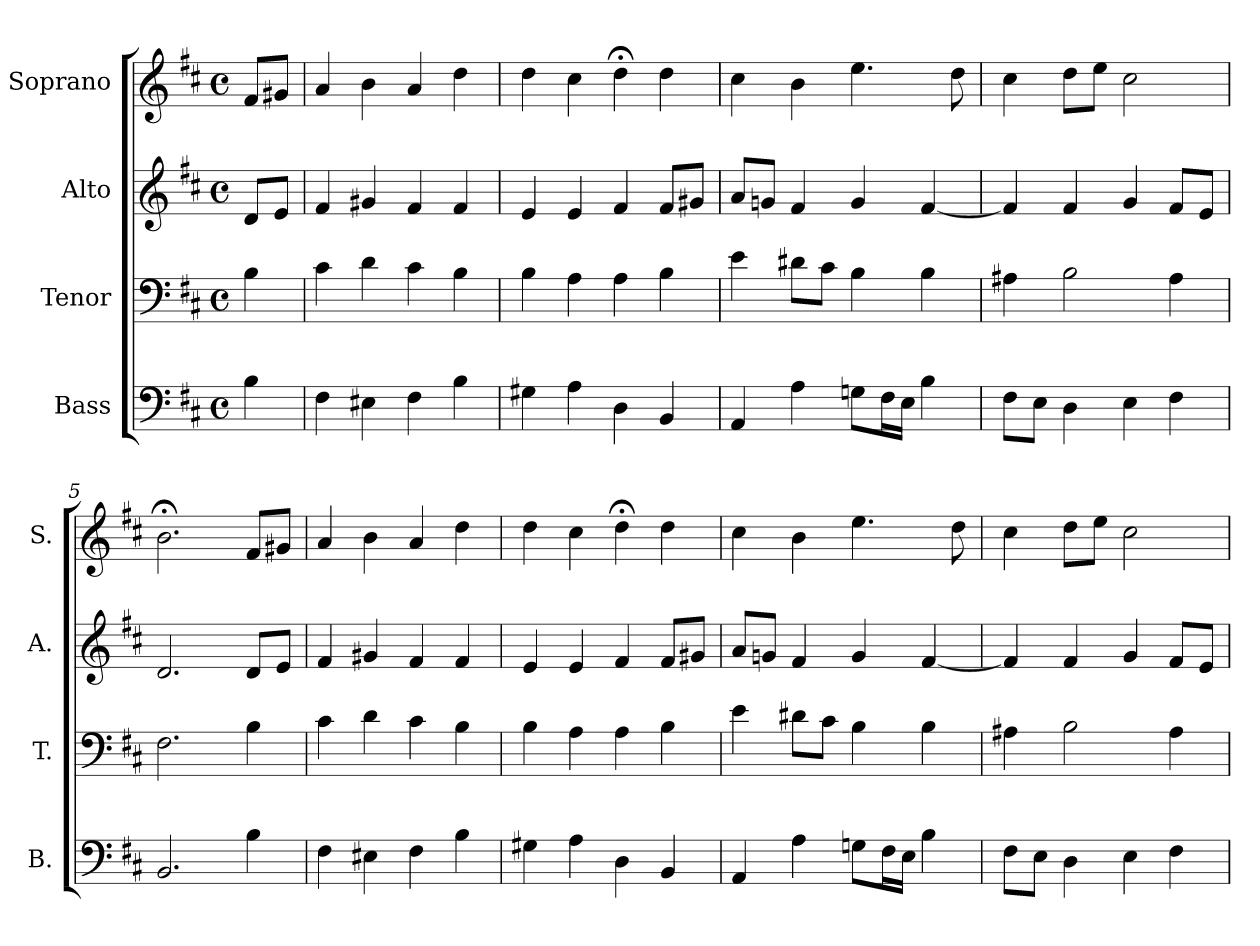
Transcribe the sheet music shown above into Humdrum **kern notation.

**kern	**kern	**kern	**kern
*part4	*part3	*part2	*part1
*staff4	*staff3	*staff2	*staff1
*I"Bass	*I"Tenor	*I"Alto	*I"Soprano
*I'B.	*I'T.	*I'A.	*I'S.
*clefF4	*clefF4	*clefG2	*clefG2
*k[f#c#]	*k[f#c#]	*k[f#c#]	*k[f#c#]
*b:	*b:	*b:	*b:
*M4/4	*M4/4	*M4/4	*M4/4
*met(c)	*met(c)	*met(c)	*met(c)
=	=	=	=
4B\	4B\	8d/L	8f#/L
.	.	8e/J	8g#X/J
=1	=1	=1	=1
4F#\	4c#\	4f#/	4a/
4E#X\	4d\	4g#X/	4b\
4F#\	4c#\	4f#/	4a/
4B\	4B\	4f#/	4dd\
=2	=2	=2	=2
4G#X\	4B\	4e/	4dd\
4A\	4A\	4e/	4cc#\
4D\	4A\	4f#/	4dd;<\
4BB/	4B\	8f#/L	4dd\
.	.	8g#X/J	.
=3	=3	=3	=3
4AA/	4e\	8a/L	4cc#\
.	.	8gn/J	.
4A\	8d#X\L	4f#/	4b\
.	8c#\J	.	.
8Gn\L	4B\	4g/	4.ee\
16F#\L	.	.	.
16E\JJ	.	.	.
4B\	4B\	[4f#/	.
.	.	.	8dd\
!!LO:LB:g=z
=4	=4	=4	=4
8F#\L	4A#X\	4f#/]	4cc#\
8E\J	.	.	.
4D\	2B\	4f#/	8dd\L
.	.	.	8ee\J
4E\	.	4g/	2cc#\
4F#\	4A#\	8f#/L	.
.	.	8e/J	.
=5	=5	=5	=5
2.BB/	2.F#\	2.d/	2.b;<\
4B\	4B\	8d/L	8f#/L
.	.	8e/J	8g#X/J
=6	=6	=6	=6
4F#\	4c#\	4f#/	4a/
4E#X\	4d\	4g#X/	4b\
4F#\	4c#\	4f#/	4a/
4B\	4B\	4f#/	4dd\
=7	=7	=7	=7
4G#X\	4B\	4e/	4dd\
4A\	4A\	4e/	4cc#\
4D\	4A\	4f#/	4dd;<\
4BB/	4B\	8f#/L	4dd\
.	.	8g#X/J	.
!!LO:LB:g=z
=8	=8	=8	=8
4AA/	4e\	8a/L	4cc#\
.	.	8gn/J	.
4A\	8d#X\L	4f#/	4b\
.	8c#\J	.	.
8Gn\L	4B\	4g/	4.ee\
16F#\L	.	.	.
16E\JJ	.	.	.
4B\	4B\	[4f#/	.
.	.	.	8dd\
=9	=9	=9	=9
8F#\L	4A#X\	4f#/]	4cc#\
8E\J	.	.	.
4D\	2B\	4f#/	8dd\L
.	.	.	8ee\J
4E\	.	4g/	2cc#\
4F#\	4A#\	8f#/L	.
.	.	8e/J	.
=	=	=	=
*-	*-	*-	*-
